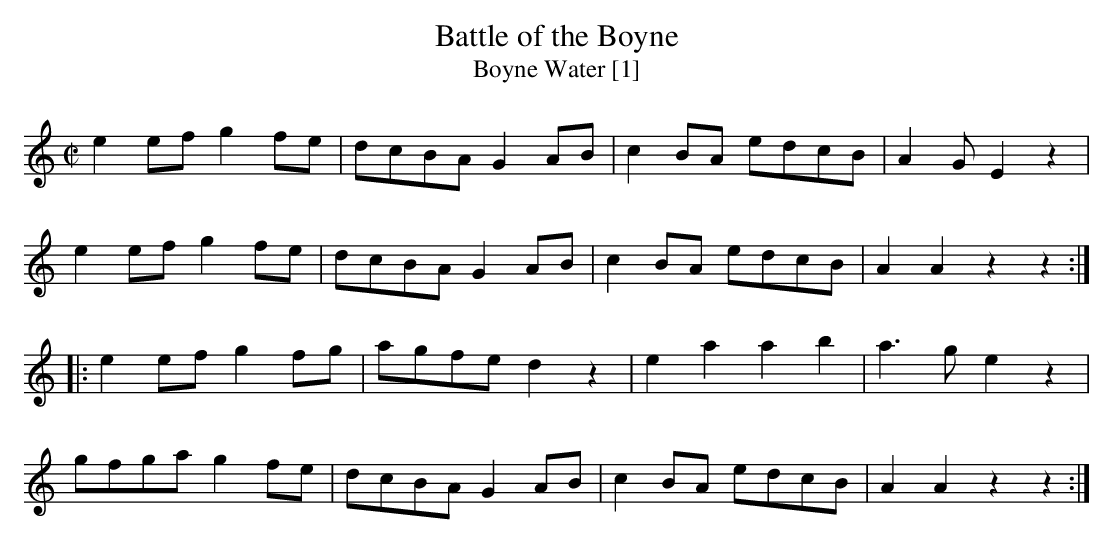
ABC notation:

X:1
T:Battle of the Boyne
T:Boyne Water [1]
M:C|
L:1/8
K:Amin
e2 ef g2 fe|dcBA G2 AB|c2 BA edcB|A2G E2z2|
e2 efg2 fe|dcBA G2 AB|c2 BA edcB|A2A2z2z2:|
|:e2 ef g2 fg|agfe d2z2|e2a2a2b2|a3g e2z2|
gfga g2 fe|dcBA G2 AB|c2 BA edcB|A2A2 z2z2:|]
